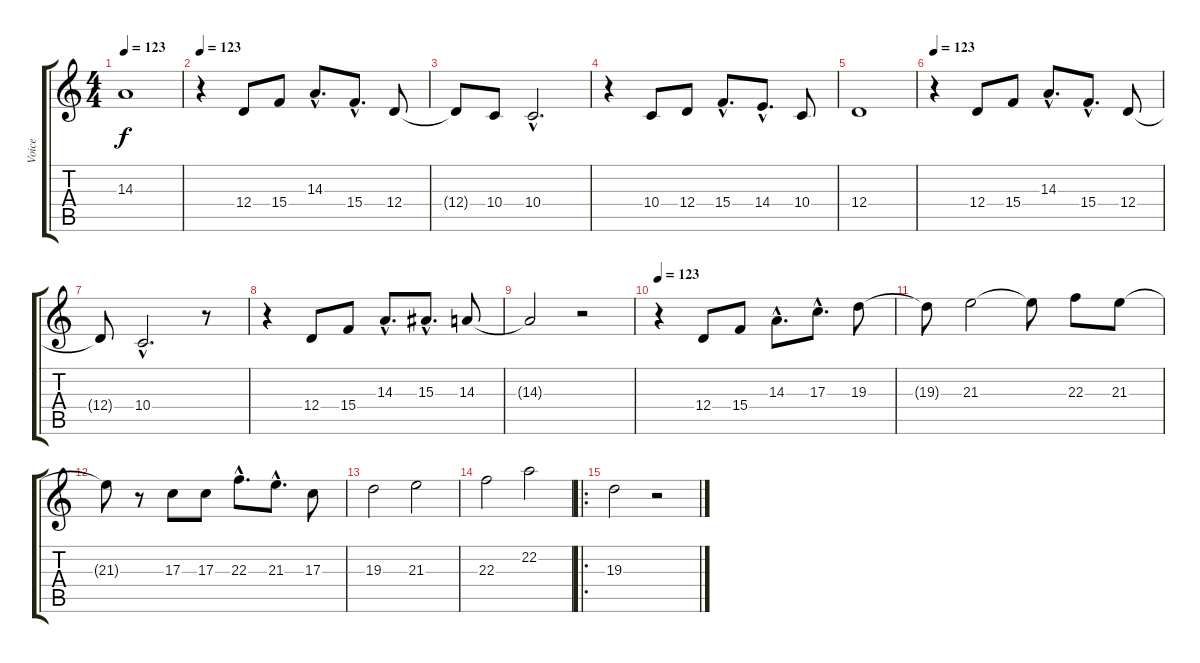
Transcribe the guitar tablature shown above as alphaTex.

\track ("Voice" "Voice") {instrument tenorsax}
\staff {score tabs}
\tuning (E4 B3 G3 D3 A2 E2) {hide}
\ts (4 4)
\tempo 123
\clef g2
\ks c
14.3{t}.1{dy f} |
\tempo 123
r.4 12.4.8 15.4.8 14.3{hac}.8{d} 15.4{hac}.8{d} 12.4.8 |
12.4{t}.8 10.4.8 10.4{hac}.2{d} |
r.4 10.4.8 12.4.8 15.4{hac}.8{d} 14.4{hac}.8{d} 10.4.8 |
12.4.1 |
\tempo 123
r.4 12.4.8 15.4.8 14.3{hac}.8{d} 15.4{hac}.8{d} 12.4.8 |
12.4{t}.8 10.4{hac}.2{d} r.8 |
r.4 12.4.8 15.4.8 14.3{hac}.8{d} 15.3{hac}.8{d} 14.3.8 |
14.3{t}.2 r.2 |
\tempo 123
r.4 12.4.8 15.4.8 14.3{hac}.8{d} 17.3{hac}.8{d} 19.3.8 |
19.3{t}.8 21.3.2 21.3{t}.8 22.3.8 21.3.8 |
21.3{t}.8 r.8 17.3.8 17.3.8 22.3{hac}.8{d} 21.3{hac}.8{d} 17.3.8 |
19.3.2 21.3.2 |
22.3.2 22.2.2 |
\ro
19.3.2 r.2
